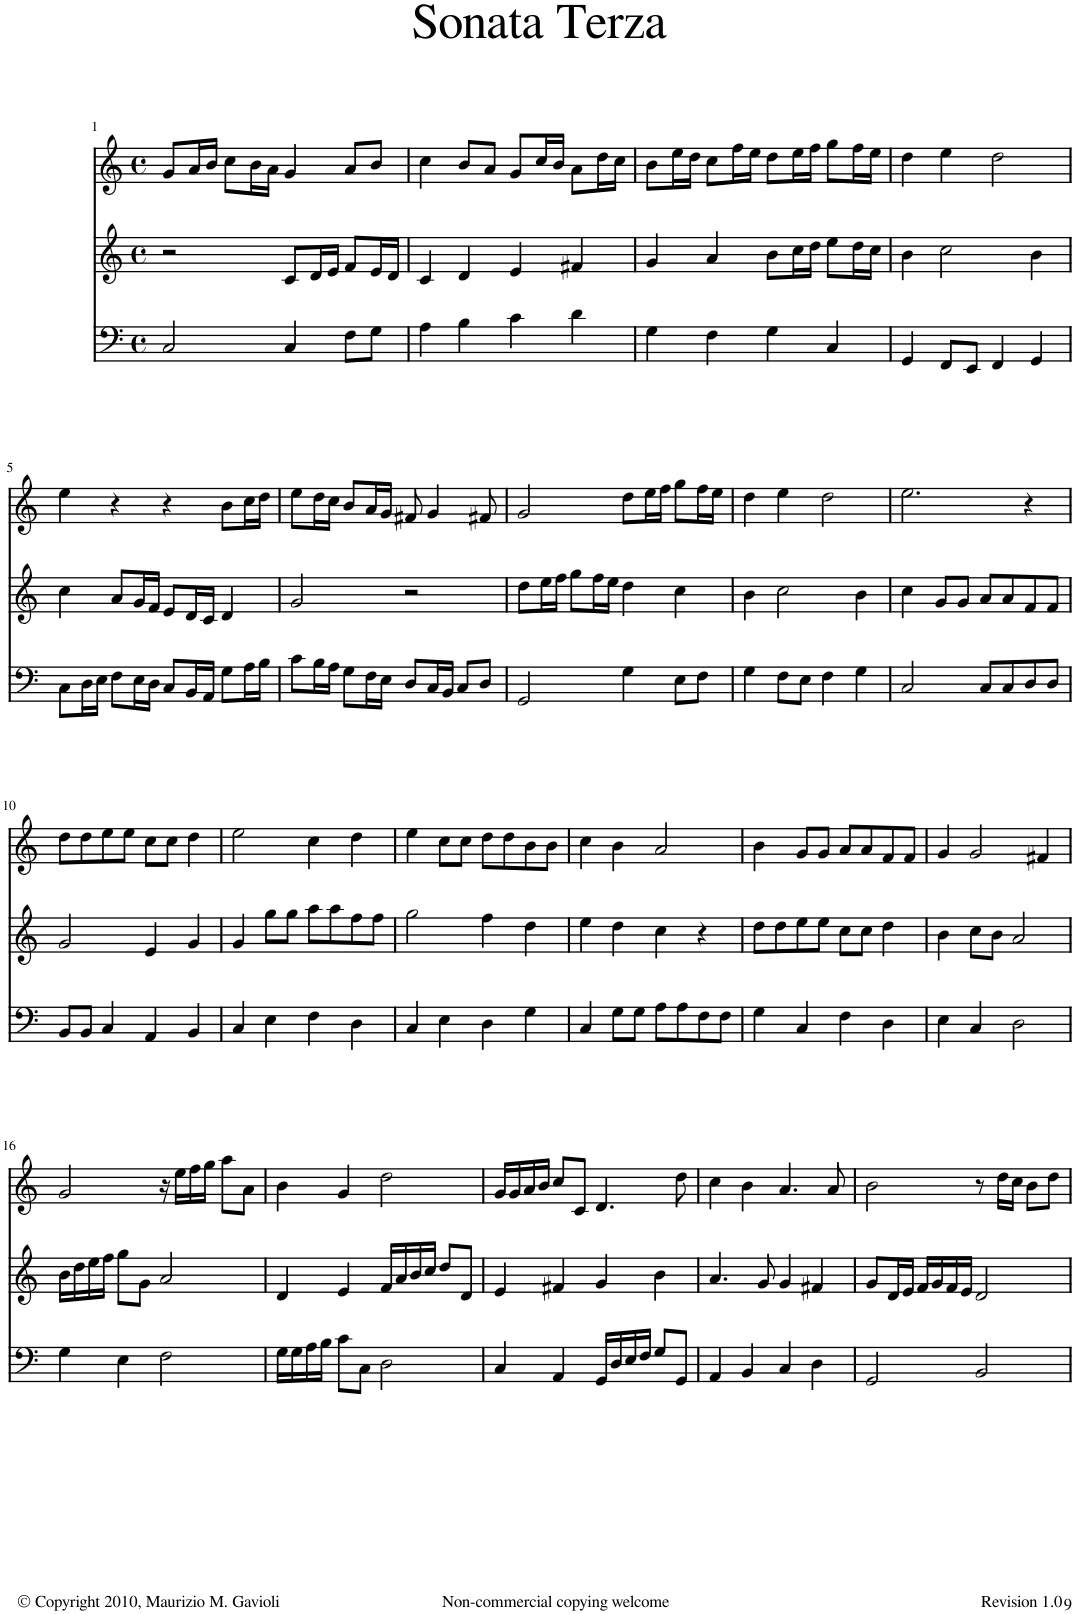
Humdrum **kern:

**kern	**kern	**kern
*part3	*part2	*part1
*staff3	*staff2	*staff1
*I"Basso	*I"Canto II	*I"Canto I
!!LO:PB:g=z
*clefF4	*clefG2	*clefG2
*k[]	*k[]	*k[]
*M4/4	*M4/4	*M4/4
*met(c)	*met(c)	*met(c)
=1	=1	=1
2C/	2r	8g/L
.	.	16a/L
.	.	16b/JJ
.	.	8cc\L
.	.	16b\L
.	.	16a\JJ
4C/	8c/L	4g/
.	16d/L	.
.	16e/JJ	.
8F\L	8f/L	8a/L
8G\J	16e/L	8b/J
.	16d/JJ	.
=2	=2	=2
4A\	4c/	4cc\
4B\	4d/	8b/L
.	.	8a/J
4c\	4e/	8g/L
.	.	16cc/L
.	.	16b/JJ
4d\	4f#X/	8a\L
.	.	16dd\L
.	.	16cc\JJ
=3	=3	=3
4G\	4g/	8b\L
.	.	16ee\L
.	.	16dd\JJ
4F\	4a/	8cc\L
.	.	16ff\L
.	.	16ee\JJ
4G\	8b\L	8dd\L
.	16cc\L	16ee\L
.	16dd\JJ	16ff\JJ
4C/	8ee\L	8gg\L
.	16dd\L	16ff\L
.	16cc\JJ	16ee\JJ
=4	=4	=4
4GG/	4b\	4dd\
8FF/L	2cc\	4ee\
8EE/J	.	.
4FF/	.	2dd\
4GG/	4b\	.
!!LO:LB:g=z
=5	=5	=5
8C\L	4cc\	4ee\
16D\L	.	.
16E\JJ	.	.
8F\L	8a/L	4r
16E\L	16g/L	.
16D\JJ	16f/JJ	.
8C/L	8e/L	4r
16BB/L	16d/L	.
16AA/JJ	16c/JJ	.
8G\L	4d/	8b\L
16A\L	.	16cc\L
16B\JJ	.	16dd\JJ
=6	=6	=6
8c\L	2g/	8ee\L
16B\L	.	16dd\L
16A\JJ	.	16cc\JJ
8G\L	.	8b/L
16F\L	.	16a/L
16E\JJ	.	16g/JJ
8D/L	2r	8f#X/
16C/L	.	4g/
16BB/JJ	.	.
8C/L	.	.
8D/J	.	8f#X/
=7	=7	=7
2GG/	8dd\L	2g/
.	16ee\L	.
.	16ff\JJ	.
.	8gg\L	.
.	16ff\L	.
.	16ee\JJ	.
4G\	4dd\	8dd\L
.	.	16ee\L
.	.	16ff\JJ
8E\L	4cc\	8gg\L
8F\J	.	16ff\L
.	.	16ee\JJ
=8	=8	=8
4G\	4b\	4dd\
8F\L	2cc\	4ee\
8E\J	.	.
4F\	.	2dd\
4G\	4b\	.
=9	=9	=9
2C/	4cc\	2.ee\
.	8g/L	.
.	8g/J	.
8C/L	8a/L	.
8C/	8a/	.
8D/	8f/	4r
8D/J	8f/J	.
!!LO:LB:g=z
=10	=10	=10
8BB/L	2g/	8dd\L
8BB/J	.	8dd\
4C/	.	8ee\
.	.	8ee\J
4AA/	4e/	8cc\L
.	.	8cc\J
4BB/	4g/	4dd\
=11	=11	=11
4C/	4g/	2ee\
4E\	8gg\L	.
.	8gg\J	.
4F\	8aa\L	4cc\
.	8aa\	.
4D\	8ff\	4dd\
.	8ff\J	.
=12	=12	=12
4C/	2gg\	4ee\
4E\	.	8cc\L
.	.	8cc\J
4D\	4ff\	8dd\L
.	.	8dd\
4G\	4dd\	8b\
.	.	8b\J
=13	=13	=13
4C/	4ee\	4cc\
8G\L	4dd\	4b\
8G\J	.	.
8A\L	4cc\	2a/
8A\	.	.
8F\	4r	.
8F\J	.	.
=14	=14	=14
4G\	8dd\L	4b\
.	8dd\	.
4C/	8ee\	8g/L
.	8ee\J	8g/J
4F\	8cc\L	8a/L
.	8cc\J	8a/
4D\	4dd\	8f/
.	.	8f/J
=15	=15	=15
4E\	4b\	4g/
4C/	8cc\L	2g/
.	8b\J	.
2D\	2a/	.
.	.	4f#X/
!!LO:LB:g=z
=16	=16	=16
4G\	16b\LL	2g/
.	16dd\	.
.	16ee\	.
.	16ff\JJ	.
4E\	8gg\L	.
.	8g\J	.
2F\	2a/	16r
.	.	16ee\LL
.	.	16ff\
.	.	16gg\JJ
.	.	8aa\L
.	.	8a\J
=17	=17	=17
16G\LL	4d/	4b\
16G\	.	.
16A\	.	.
16B\JJ	.	.
8c\L	4e/	4g/
8C\J	.	.
2D\	16f/LL	2dd\
.	16a/	.
.	16b/	.
.	16cc/JJ	.
.	8dd/L	.
.	8d/J	.
=18	=18	=18
4C/	4e/	16g/LL
.	.	16g/
.	.	16a/
.	.	16b/JJ
4AA/	4f#X/	8cc/L
.	.	8c/J
16GG/LL	4g/	4.d/
16D/	.	.
16E/	.	.
16F/JJ	.	.
8G/L	4b\	.
8GG/J	.	8dd\
=19	=19	=19
4AA/	4.a/	4cc\
4BB/	.	4b\
.	8g/	.
4C/	4g/	4.a/
4D\	4f#X/	.
.	.	8a/
=20	=20	=20
2GG/	8g/L	2b\
.	16d/L	.
.	16e/JJ	.
.	16f/LL	.
.	16g/	.
.	16f/	.
.	16e/JJ	.
2BB/	2d/	8r
.	.	16dd\LL
.	.	16cc\JJ
.	.	8b\L
.	.	8dd\J
=	=	=
*-	*-	*-
